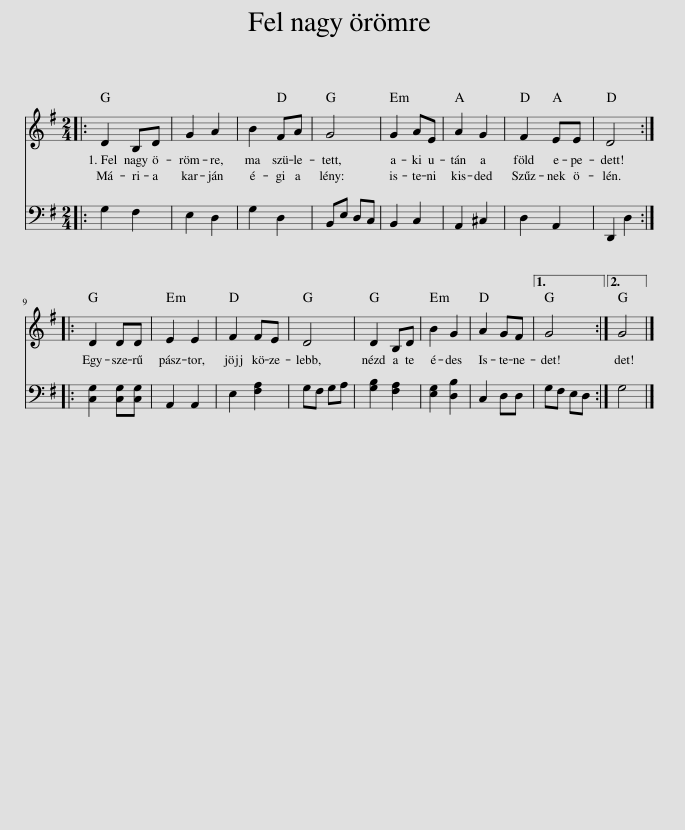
X:1
%%score 1 2
L:1/8
M:2/4
I:linebreak $
K:G
V:1 treble
V:2 bass
V:1
|: D2 B,D | G2 A2 | B2 FA | G4 | G2 AE | %5
 A2 G2 | F2 EE | D4 ::$ D2 DD | E2 E2 | %10
 F2 FE | D4 | D2 B,D | B2 G2 | A2 GF |1 %15
 G4 :|2 G4 |] %17
V:2
|: G,2 F,2 | E,2 D,2 | G,2 D,2 | B,,E, D,C, | B,,2 C,2 | %5
 A,,2 ^C,2 | D,2 A,,2 | D,,2 D,2 ::$ [C,G,]2 [C,G,][C,G,] | A,,2 A,,2 | %10
 E,2 [F,A,]2 | G,F, G,A, | [G,B,]2 [F,A,]2 | [E,G,]2 [D,B,]2 | C,2 D,D, |1 %15
 G,F, E,D, :|2 G,4 |] %17
